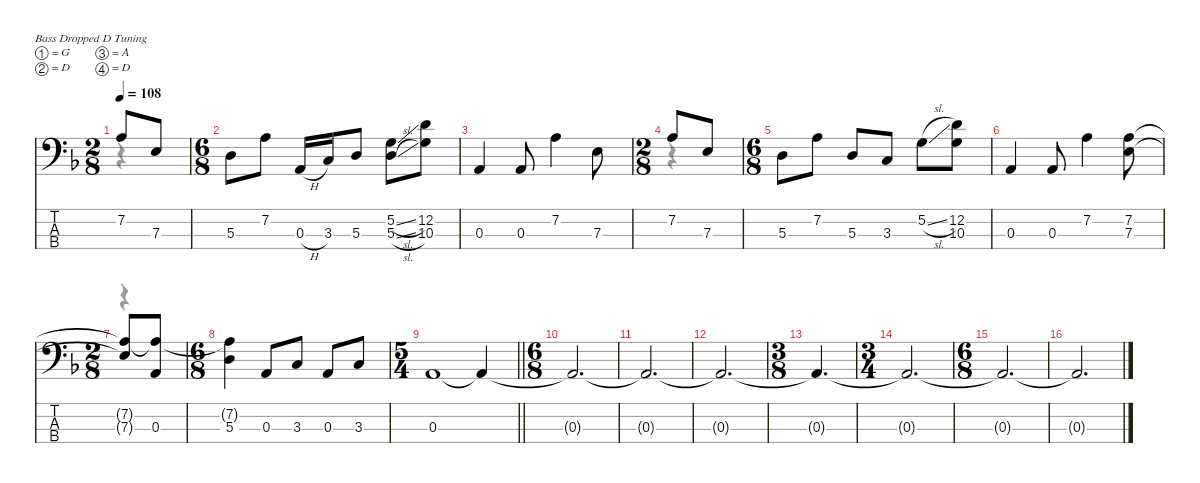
\defaultSystemsLayout 4
\hideDynamics
\bracketExtendMode nobrackets
\singleTrackTrackNamePolicy hidden
\multiTrackTrackNamePolicy hidden
\firstSystemTrackNameMode fullname
\firstSystemTrackNameOrientation horizontal
\otherSystemsTrackNameOrientation horizontal
\track ("Justin Chancellor" "el.bs.") {defaultSystemsLayout 4 instrument electricbasspick}
\staff {score tabs}
\tuning (G2 D2 A1 D1)
\voice
\ts (2 8)
\beaming (8 2 2 2 2)
\tempo 108
\clef f4
\ks dminor
7.2{acc forcenatural}.8{dy f beam Up} 7.3{acc forcenatural}.8{beam Up} |
\ts (6 8)
\beaming (8 2 2 2 2)
5.3{acc forcenatural}.8{beam Down} 7.2{acc forcenatural}.8{beam Down} 0.3{h acc forcenatural}.16{beam Up} 3.3{acc forcenatural}.16{beam Up} 5.3{acc forcenatural}.8{beam Up} (5.2{sl acc forcenatural} 5.3{sl acc forcenatural}).8{beam Down} (12.2{acc forcenatural} 10.3{acc forcenatural}).8{beam Down} |
0.3{acc forcenatural}.4{beam Up} 0.3{acc forcenatural}.8{beam Up} 7.2{acc forcenatural}.4{beam Down} 7.3{acc forcenatural}.8{beam Down} |
\ts (2 8)
\beaming (8 2 2 2 2)
7.2{acc forcenatural}.8{beam Up} 7.3{acc forcenatural}.8{beam Up} |
\ts (6 8)
\beaming (8 2 2 2 2)
5.3{acc forcenatural}.8{beam Down} 7.2{acc forcenatural}.8{beam Down} 5.3{acc forcenatural}.8{beam Up} 3.3{acc forcenatural}.8{beam Up} 5.2{sl acc forcenatural}.8{beam Down} (12.2{acc forcenatural} 10.3{acc forcenatural}).8{beam Down} |
0.3{acc forcenatural}.4{beam Up} 0.3{acc forcenatural}.8{beam Up} 7.2{acc forcenatural}.4{beam Down} (7.2{acc forcenatural} 7.3{acc forcenatural}).8{beam Down} |
\ts (2 8)
\beaming (8 2 2 2 2)
(7.2{t acc forcenatural} 7.3{t acc forcenatural}).8{beam Up} (7.2{t acc forcenatural} 0.3{acc forcenatural}).8{beam Up} |
\ts (6 8)
\beaming (8 2 2 2 2)
(7.2{t acc forcenatural} 5.3{acc forcenatural}).4{beam Down} 0.3{acc forcenatural}.8{beam Up} 3.3{acc forcenatural}.8{beam Up} 0.3{acc forcenatural}.8{beam Up} 3.3{acc forcenatural}.8{beam Up} |
\ts (5 4)
\beaming (8 2 2 2 4)
\barLineRight lightlight
0.3{acc forcenatural}.1{beam Up} 0.3{t acc forcenatural}.4{beam Up} |
\ts (6 8)
\beaming (8 2 2 2 2)
0.3{t acc forcenatural}.2{d beam Up} |
0.3{t acc forcenatural}.2{d beam Up} |
0.3{t acc forcenatural}.2{d beam Up} |
\ts (3 8)
\beaming (8 2 2 2 2)
0.3{t acc forcenatural}.4{d beam Up} |
\ts (3 4)
\beaming (8 2 2 2 2)
0.3{t acc forcenatural}.2{d beam Up} |
\ts (6 8)
\beaming (8 2 2 2 2)
0.3{t acc forcenatural}.2{d beam Up} |
0.3{t acc forcenatural}.2{d beam Up}
\voice
\clef f4
\ottava regular
\simile none
\ks dminor
r.4{dy mf beam Down} |
|
|
r.4{dy mf beam Down} |
|
|
r.4{dy mf beam Down} |
|
\barLineRight lightlight
|
|
|
|
|
|
|
